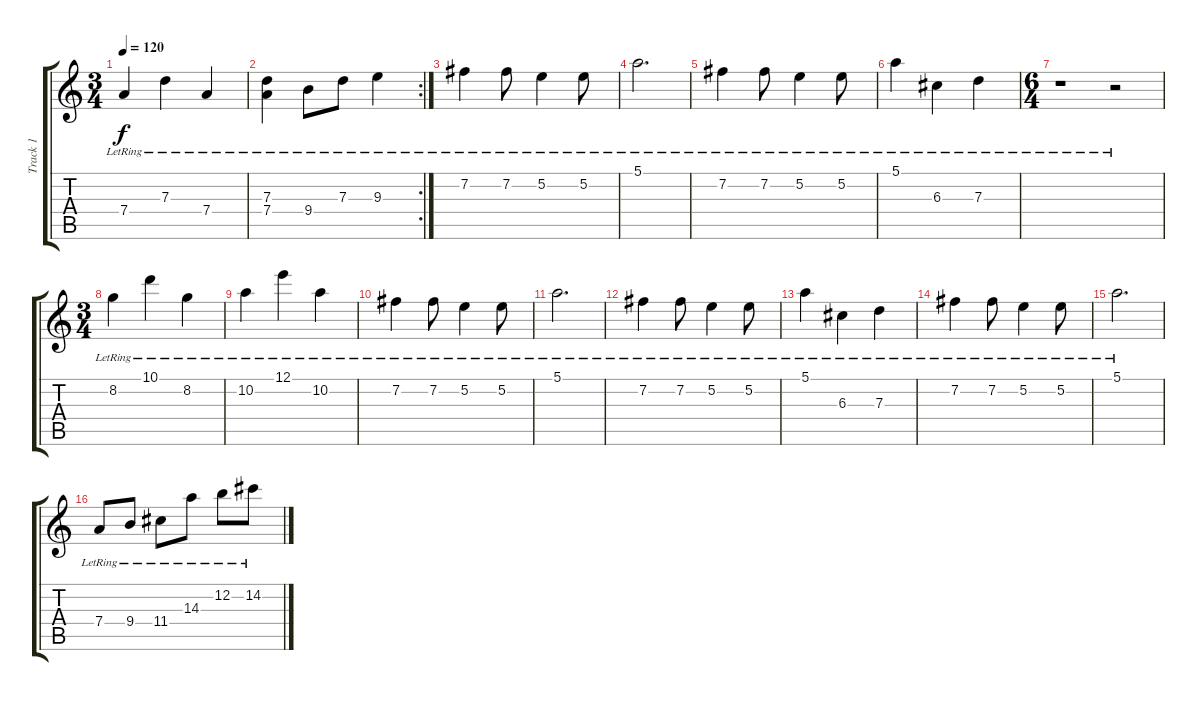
\track ("Track 1" "Track 1") {instrument acousticguitarsteel}
\staff {score tabs}
\tuning (E4 B3 G3 D3 A2 E2) {hide}
\ts (3 4)
\tempo 120
\clef g2
\ks c
7.4{lr}.4{dy f} 7.3{lr}.4 7.4{lr}.4 |
\rc 2
(7.3{lr} 7.4{lr}).4 9.4{lr}.8 7.3{lr}.8 9.3{lr}.4 |
7.2{lr}.4 7.2{lr}.8 5.2{lr}.4 5.2{lr}.8 |
5.1{lr}.2{d} |
7.2{lr}.4 7.2{lr}.8 5.2{lr}.4 5.2{lr}.8 |
5.1{lr}.4 6.3{lr}.4 7.3{lr}.4 |
\ts (6 4)
r.1 r.2 |
\ts (3 4)
8.2{lr}.4 10.1{lr}.4 8.2{lr}.4 |
10.2{lr}.4 12.1{lr}.4 10.2{lr}.4 |
7.2{lr}.4 7.2{lr}.8 5.2{lr}.4 5.2{lr}.8 |
5.1{lr}.2{d} |
7.2{lr}.4 7.2{lr}.8 5.2{lr}.4 5.2{lr}.8 |
5.1{lr}.4 6.3{lr}.4 7.3{lr}.4 |
7.2{lr}.4 7.2{lr}.8 5.2{lr}.4 5.2{lr}.8 |
5.1{lr}.2{d} |
7.4{lr}.8 9.4{lr}.8 11.4{lr}.8 14.3{lr}.8 12.2{lr}.8 14.2{lr}.8
